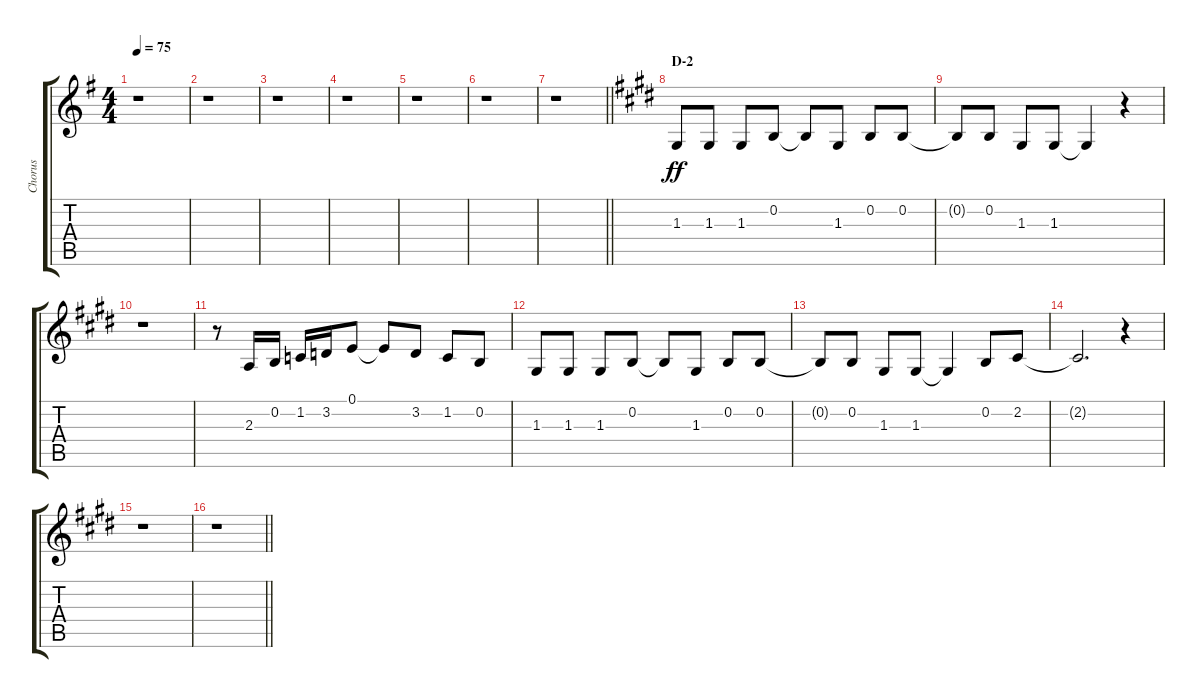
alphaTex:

\track ("Chorus" "Chorus") {instrument voiceoohs}
\staff {score tabs}
\tuning (E4 B3 G3 D3 A2 E2) {hide}
\ts (4 4)
\tempo 75
\clef g2
\ks g
r.1{dy ff} |
r.1 |
r.1 |
r.1 |
r.1 |
r.1 |
\barLineRight lightlight
r.1 |
\section ("" "D-2")
\ks e
1.3.8 1.3.8 1.3.8 0.2.8 0.2{t}.8 1.3.8 0.2.8 0.2.8 |
0.2{t}.8 0.2.8 1.3.8 1.3.8 1.3{t}.4 r.4 |
r.1 |
r.8 2.3.16 0.2.16 1.2.16 3.2.16 0.1.8 0.1{t}.8 3.2.8 1.2.8 0.2.8 |
1.3.8 1.3.8 1.3.8 0.2.8 0.2{t}.8 1.3.8 0.2.8 0.2.8 |
0.2{t}.8 0.2.8 1.3.8 1.3.8 1.3{t}.4 0.2.8 2.2.8 |
2.2{t}.2{d} r.4 |
r.1 |
\barLineRight lightlight
r.1
